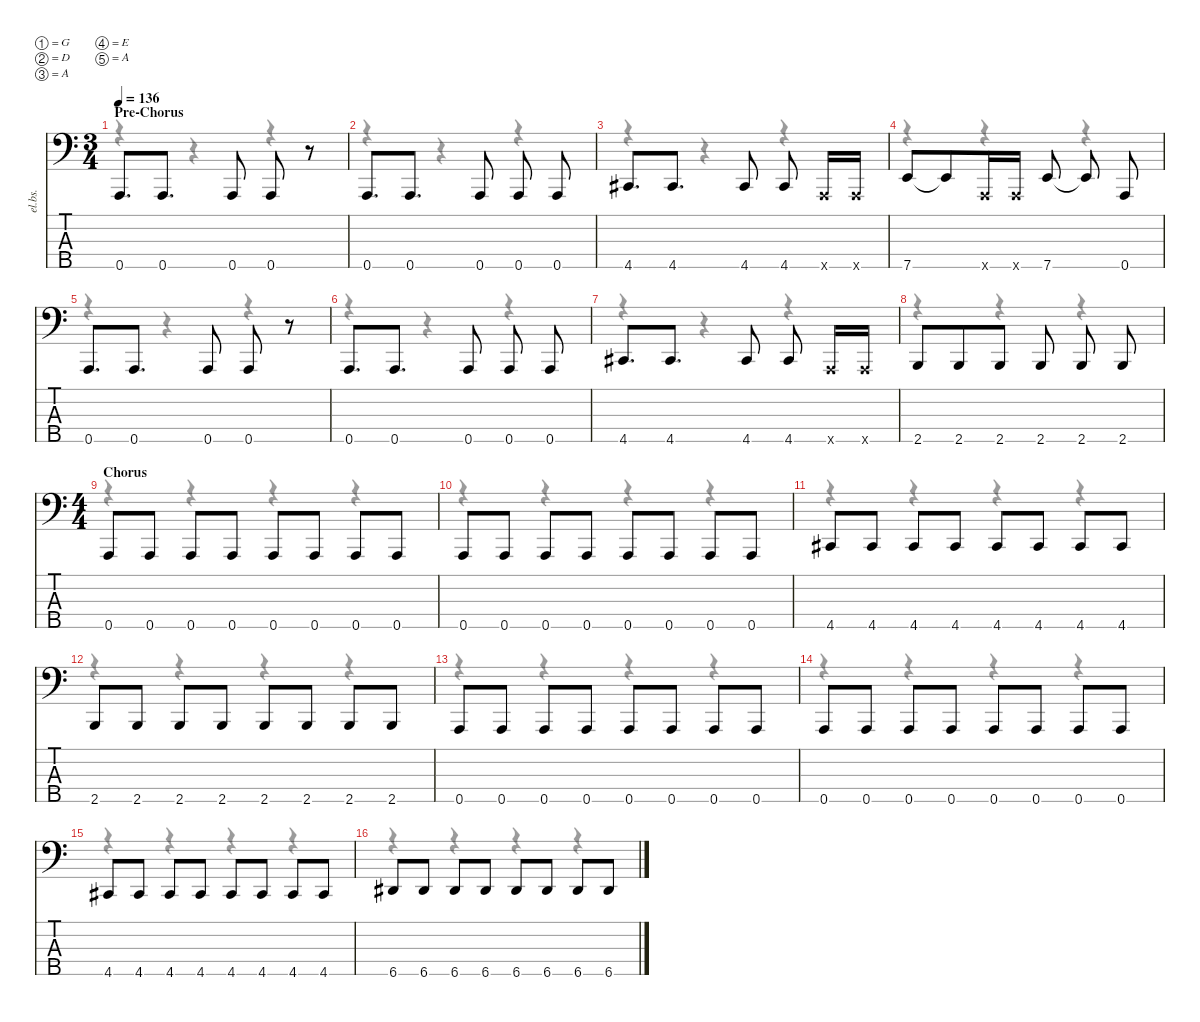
\defaultSystemsLayout 4
\hideDynamics
\bracketExtendMode nobrackets
\track ("Bass" "el.bs.") {instrument slapbass1}
\staff {score tabs}
\tuning (G2 D2 A1 E1 A0)
\voice
\ts (3 4)
\beaming (8 3 1 1 1)
\section ("" "Pre-Chorus")
\tempo 136
\clef f4
\ks c
0.5.8{d dy f beam Up} 0.5.8{d beam Up} 0.5.8{beam Up} 0.5.8{beam Up} r.8{beam Up} |
0.5.8{d beam Up} 0.5.8{d beam Up} 0.5.8{beam Up} 0.5.8{beam Up} 0.5.8{beam Up} |
4.5{acc #}.8{d beam Up} 4.5{acc #}.8{d beam Up} 4.5{acc #}.8{beam Up} 4.5{acc #}.8{beam Up} 0.5{x}.16{beam Up} 0.5{x}.16{beam Up} |
7.5.8{beam Up} 7.5{t}.8{beam Up} 0.5{x}.16{beam Up} 0.5{x}.16{beam Up} 7.5.8{beam Up} 7.5{t}.8{beam Up} 0.5.8{beam Up} |
0.5.8{d beam Up} 0.5.8{d beam Up} 0.5.8{beam Up} 0.5.8{beam Up} r.8{beam Up} |
0.5.8{d beam Up} 0.5.8{d beam Up} 0.5.8{beam Up} 0.5.8{beam Up} 0.5.8{beam Up} |
4.5{acc #}.8{d beam Up} 4.5{acc #}.8{d beam Up} 4.5{acc #}.8{beam Up} 4.5{acc #}.8{beam Up} 0.5{x}.16{beam Up} 0.5{x}.16{beam Up} |
2.5.8{beam Up} 2.5.8{beam Up} 2.5.8{beam Up} 2.5.8{beam Up} 2.5.8{beam Up} 2.5.8{beam Up} |
\ts (4 4)
\beaming (8 2 2 2 2)
\section ("" "Chorus")
0.5.8{beam Up} 0.5.8{beam Up} 0.5.8{beam Up} 0.5.8{beam Up} 0.5.8{beam Up} 0.5.8{beam Up} 0.5.8{beam Up} 0.5.8{beam Up} |
0.5.8{beam Up} 0.5.8{beam Up} 0.5.8{beam Up} 0.5.8{beam Up} 0.5.8{beam Up} 0.5.8{beam Up} 0.5.8{beam Up} 0.5.8{beam Up} |
4.5{acc #}.8{beam Up} 4.5{acc #}.8{beam Up} 4.5{acc #}.8{beam Up} 4.5{acc #}.8{beam Up} 4.5{acc #}.8{beam Up} 4.5{acc #}.8{beam Up} 4.5{acc #}.8{beam Up} 4.5{acc #}.8{beam Up} |
2.5.8{beam Up} 2.5.8{beam Up} 2.5.8{beam Up} 2.5.8{beam Up} 2.5.8{beam Up} 2.5.8{beam Up} 2.5.8{beam Up} 2.5.8{beam Up} |
0.5.8{beam Up} 0.5.8{beam Up} 0.5.8{beam Up} 0.5.8{beam Up} 0.5.8{beam Up} 0.5.8{beam Up} 0.5.8{beam Up} 0.5.8{beam Up} |
0.5.8{beam Up} 0.5.8{beam Up} 0.5.8{beam Up} 0.5.8{beam Up} 0.5.8{beam Up} 0.5.8{beam Up} 0.5.8{beam Up} 0.5.8{beam Up} |
4.5{acc #}.8{beam Up} 4.5{acc #}.8{beam Up} 4.5{acc #}.8{beam Up} 4.5{acc #}.8{beam Up} 4.5{acc #}.8{beam Up} 4.5{acc #}.8{beam Up} 4.5{acc #}.8{beam Up} 4.5{acc #}.8{beam Up} |
6.5{acc #}.8{beam Up} 6.5{acc #}.8{beam Up} 6.5{acc #}.8{beam Up} 6.5{acc #}.8{beam Up} 6.5{acc #}.8{beam Up} 6.5{acc #}.8{beam Up} 6.5{acc #}.8{beam Up} 6.5{acc #}.8{beam Up}
\voice
\clef f4
\ottava regular
\simile none
\ks c
r.4{dy mf beam Down} r.4{beam Down} r.4{beam Down} |
r.4{beam Down} r.4{beam Down} r.4{beam Down} |
r.4{beam Down} r.4{beam Down} r.4{beam Down} |
r.4{beam Down} r.4{beam Down} r.4{beam Down} |
r.4{beam Down} r.4{beam Down} r.4{beam Down} |
r.4{beam Down} r.4{beam Down} r.4{beam Down} |
r.4{beam Down} r.4{beam Down} r.4{beam Down} |
r.4{beam Down} r.4{beam Down} r.4{beam Down} |
r.4{beam Down} r.4{beam Down} r.4{beam Down} r.4{beam Down} |
r.4{beam Down} r.4{beam Down} r.4{beam Down} r.4{beam Down} |
r.4{beam Down} r.4{beam Down} r.4{beam Down} r.4{beam Down} |
r.4{beam Down} r.4{beam Down} r.4{beam Down} r.4{beam Down} |
r.4{beam Down} r.4{beam Down} r.4{beam Down} r.4{beam Down} |
r.4{beam Down} r.4{beam Down} r.4{beam Down} r.4{beam Down} |
r.4{beam Down} r.4{beam Down} r.4{beam Down} r.4{beam Down} |
r.4{beam Down} r.4{beam Down} r.4{beam Down} r.4{beam Down}
